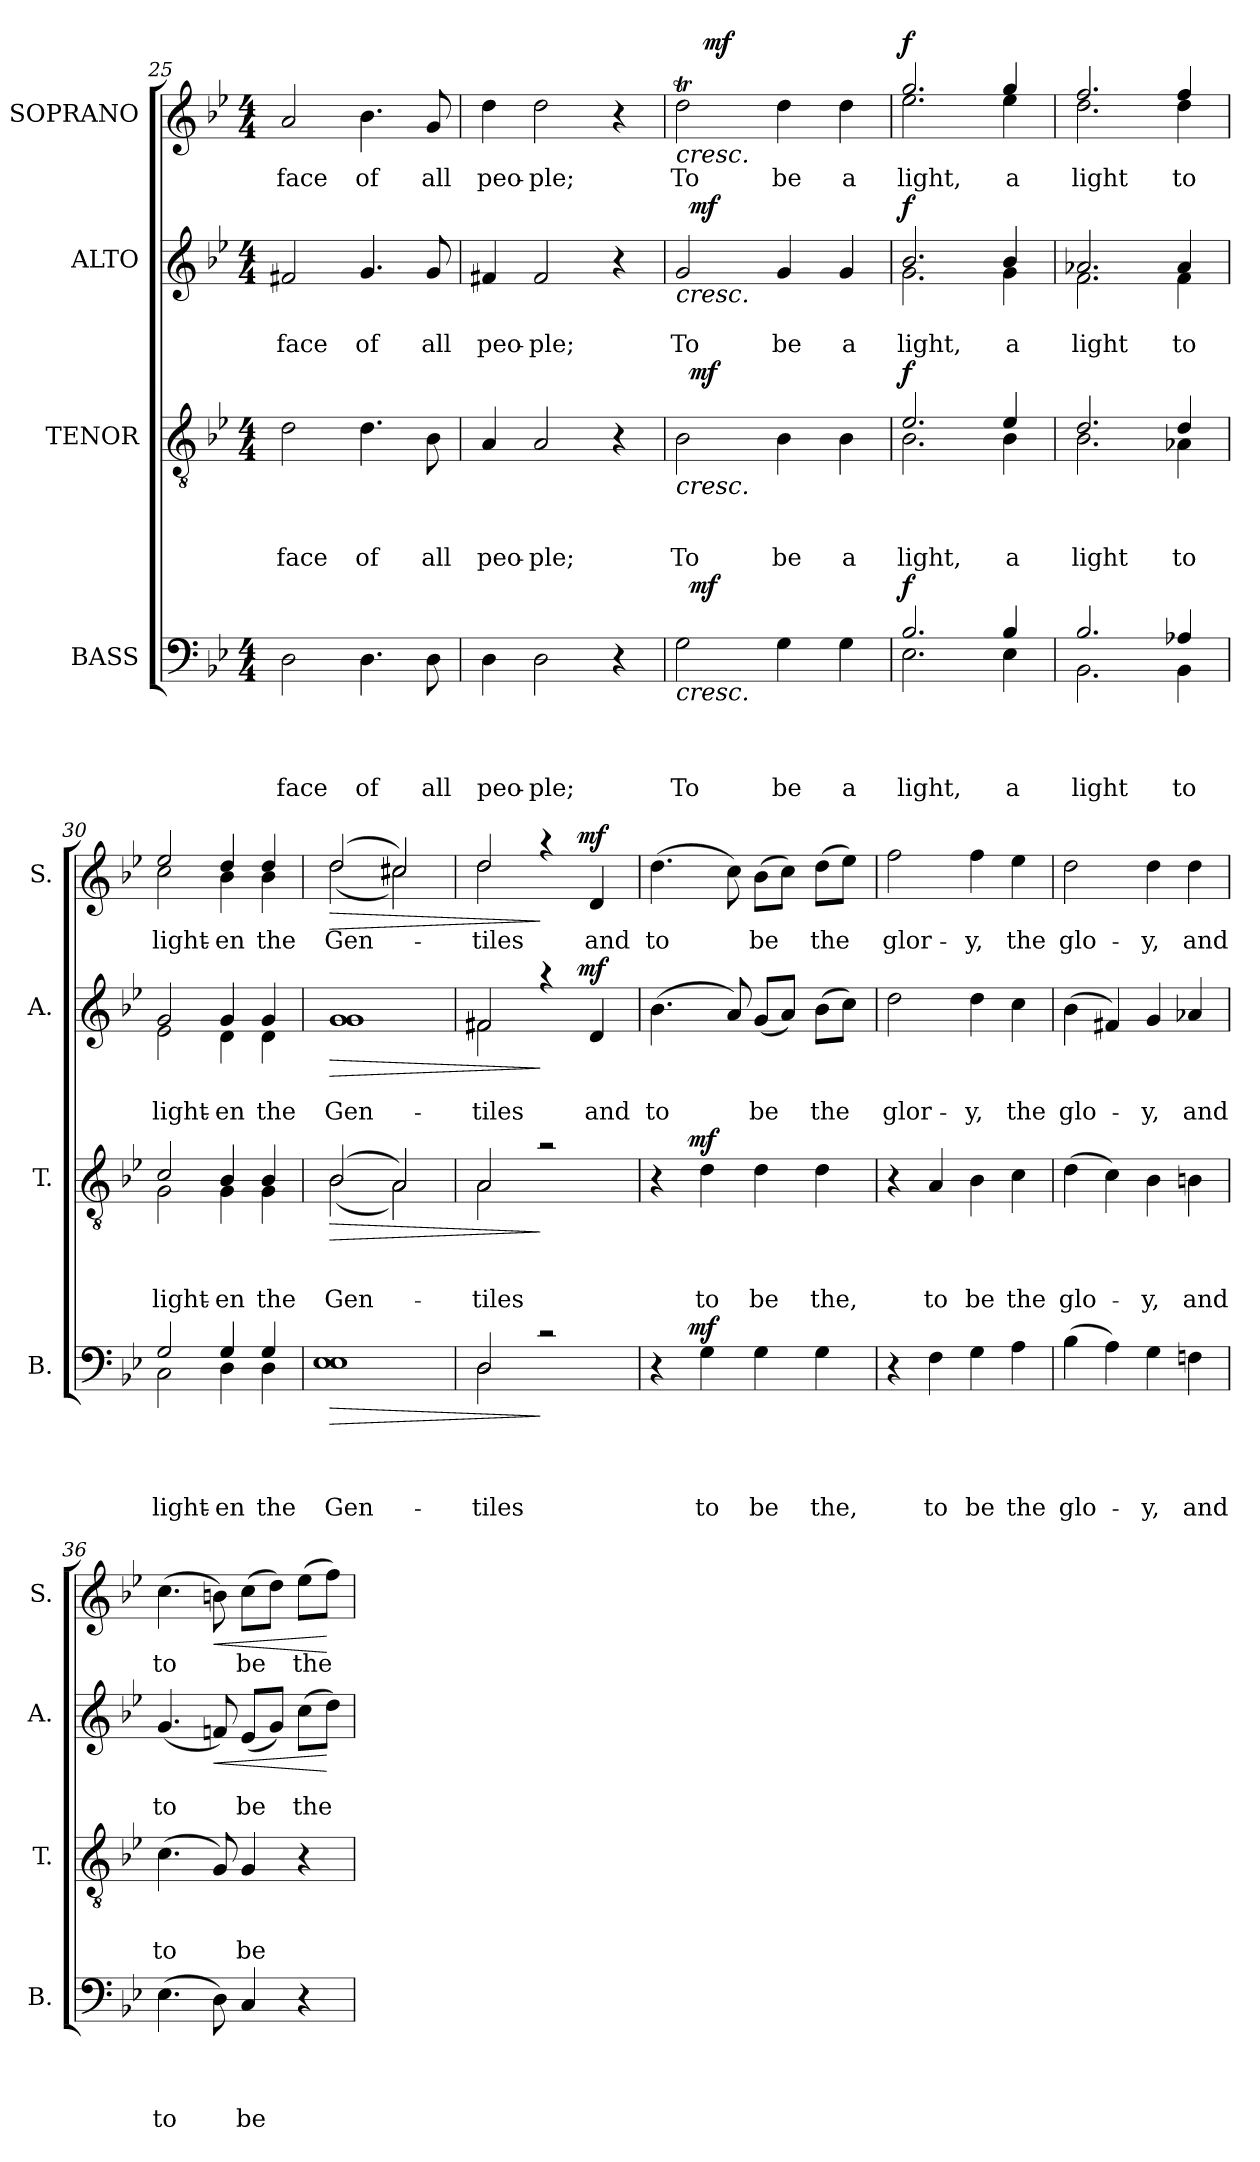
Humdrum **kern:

**kern	**text	**text	**text	**text	**dynam	**kern	**text	**text	**text	**dynam	**kern	**text	**text	**dynam	**kern	**text	**dynam
*part4	*part4	*part4	*part4	*part4	*part4	*part3	*part3	*part3	*part3	*part3	*part2	*part2	*part2	*part2	*part1	*part1	*part1
*staff4	*staff4	*staff4	*staff4	*staff4	*staff4	*staff3	*staff3	*staff3	*staff3	*staff3	*staff2	*staff2	*staff2	*staff2	*staff1	*staff1	*staff1
*I"BASS	*	*	*	*	*	*I"TENOR	*	*	*	*	*I"ALTO	*	*	*	*I"SOPRANO	*	*
*I'B.	*	*	*	*	*	*I'T.	*	*	*	*	*I'A.	*	*	*	*I'S.	*	*
*clefF4	*	*	*	*	*	*clefGv2	*	*	*	*	*clefG2	*	*	*	*clefG2	*	*
*k[b-e-]	*	*	*	*	*	*k[b-e-]	*	*	*	*	*k[b-e-]	*	*	*	*k[b-e-]	*	*
*B-:	*	*	*	*	*	*B-:	*	*	*	*	*B-:	*	*	*	*B-:	*	*
*M4/4	*	*	*	*	*	*M4/4	*	*	*	*	*M4/4	*	*	*	*M4/4	*	*
=25	=25	=25	=25	=25	=25	=25	=25	=25	=25	=25	=25	=25	=25	=25	=25	=25	=25
!	!	!	!	!LO:LY:b	!	!	!	!	!LO:LY:b	!	!	!	!LO:LY:b	!	!	!LO:LY:b	!
2D\	.	.	.	face	.	2d\	.	.	face	.	2f#X/	.	face	.	2a/	face	.
!	!	!	!	!LO:LY:b	!	!	!	!	!LO:LY:b	!	!	!	!LO:LY:b	!	!	!LO:LY:b	!
4.D\	.	.	.	of	.	4.d\	.	.	of	.	4.g/	.	of	.	4.b-\	of	.
!	!	!	!	!LO:LY:b	!	!	!	!	!LO:LY:b	!	!	!	!LO:LY:b	!	!	!LO:LY:b	!
8D\	.	.	.	all	.	8B-\	.	.	all	.	8g/	.	all	.	8g/	all	.
=26	=26	=26	=26	=26	=26	=26	=26	=26	=26	=26	=26	=26	=26	=26	=26	=26	=26
!	!	!	!	!LO:LY:b	!	!	!	!	!LO:LY:b	!	!	!	!LO:LY:b	!	!	!LO:LY:b	!
4D\	.	.	.	peo-	.	4A/	.	.	peo-	.	4f#X/	.	peo-	.	4dd\	peo-	.
!	!	!	!	!LO:LY:b	!	!	!	!	!LO:LY:b	!	!	!	!LO:LY:b	!	!	!LO:LY:b	!
2D\	.	.	.	-ple;	.	2A/	.	.	-ple;	.	2f#/	.	-ple;	.	2dd\	-ple;	.
4r	.	.	.	.	.	4r	.	.	.	.	4r	.	.	.	4r	.	.
=27	=27	=27	=27	=27	=27	=27	=27	=27	=27	=27	=27	=27	=27	=27	=27	=27	=27
!	!	!	!	!LO:LY:b	!LO:HP:b	!	!	!	!LO:LY:b	!LO:HP:b	!	!	!LO:LY:b	!LO:HP:b	!	!LO:LY:b	!LO:HP:b
*^	*	*	*	*	*	*^	*	*	*	*	*^	*	*	*	*^	*	*
2G>\	32ryy	.	.	.	To	<	2B->\	32ryy	.	.	To	<	2g</	32ryy	.	To	<	2ddt>\	16ryy	To	<
!	!	!	!	!	!	!LO:DY:a	!	!	!	!	!	!LO:DY:a	!	!	!	!	!LO:DY:a	!	!	!	!
.	2ryy	.	.	.	.	mf	.	2ryy	.	.	.	mf	.	2ryy	.	.	mf	.	.	.	.
!	!	!	!	!	!	!	!	!	!	!	!	!	!	!	!	!	!	!	!	!	!LO:DY:a
.	.	.	.	.	.	.	.	.	.	.	.	.	.	.	.	.	.	.	2...ryy	.	mf
!	!	!	!	!	!LO:LY:b	!	!	!	!	!	!LO:LY:b	!	!	!	!	!LO:LY:b	!	!	!	!LO:LY:b	!
4G\	.	.	.	.	be	.	4B-\	.	.	.	be	.	4g/	.	.	be	.	4dd\	.	be	.
.	4...ryy	.	.	.	.	.	.	4...ryy	.	.	.	.	.	4...ryy	.	.	.	.	.	.	.
!	!	!	!	!	!LO:LY:b	!	!	!	!	!	!LO:LY:b	!	!	!	!	!LO:LY:b	!	!	!	!LO:LY:b	!
4G\	.	.	.	.	a	.	4B-\	.	.	.	a	.	4g/	.	.	a	.	4dd\	.	a	.
.	.	.	.	.	.	[	.	.	.	.	.	[	.	.	.	.	[	.	.	.	[
!!LO:LB:g=z	!!
=28	=28	=28	=28	=28	=28	=28	=28	=28	=28	=28	=28	=28	=28	=28	=28	=28	=28	=28	=28	=28	=28
!	!	!	!	!	!LO:LY:b	!LO:DY:a	!	!	!	!	!LO:LY:b	!LO:DY:a	!	!	!	!LO:LY:b	!LO:DY:a	!	!	!LO:LY:b	!LO:DY:a
2.B-/	2.E-\	.	.	.	light,	f	2.e-/	2.B-\	.	.	light,	f	2.b-/	2.g\	.	light,	f	2.gg/	2.ee-\	light,	f
!	!	!	!	!	!LO:LY:b	!	!	!	!	!	!LO:LY:b	!	!	!	!	!LO:LY:b	!	!	!	!LO:LY:b	!
4B-/	4E-\	.	.	.	a	.	4e-/	4B-\	.	.	a	.	4b-/	4g\	.	a	.	4gg/	4ee-\	a	.
=29	=29	=29	=29	=29	=29	=29	=29	=29	=29	=29	=29	=29	=29	=29	=29	=29	=29	=29	=29	=29	=29
!	!	!	!	!	!LO:LY:b	!	!	!	!	!	!LO:LY:b	!	!	!	!	!LO:LY:b	!	!	!	!LO:LY:b	!
2.B-/	2.BB-\	.	.	.	light	.	2.d/	2.B-\	.	.	light	.	2.a-X/	2.f\	.	light	.	2.ff/	2.dd\	light	.
!	!	!	!	!	!LO:LY:b	!	!	!	!	!	!LO:LY:b	!	!	!	!	!LO:LY:b	!	!	!	!LO:LY:b	!
4A-X/	4BB-\	.	.	.	to	.	4d/	4A-X\	.	.	to	.	4a-/	4f\	.	to	.	4ff/	4dd\	to	.
=30	=30	=30	=30	=30	=30	=30	=30	=30	=30	=30	=30	=30	=30	=30	=30	=30	=30	=30	=30	=30	=30
!	!	!	!	!	!LO:LY:b	!	!	!	!	!	!LO:LY:b	!	!	!	!	!LO:LY:b	!	!	!	!LO:LY:b	!
2G/	2C\	.	.	.	light-	.	2c/	2G\	.	.	light-	.	2g/	2e-\	.	light-	.	2ee-/	2cc\	light-	.
!	!	!	!	!	!LO:LY:b	!	!	!	!	!	!LO:LY:b	!	!	!	!	!LO:LY:b	!	!	!	!LO:LY:b	!
4G/	4D\	.	.	.	-en	.	4B-/	4G\	.	.	-en	.	4g/	4d\	.	-en	.	4dd/	4b-\	-en	.
!	!	!	!	!	!LO:LY:b	!	!	!	!	!	!LO:LY:b	!	!	!	!	!LO:LY:b	!	!	!	!LO:LY:b	!
4G/	4D\	.	.	.	the	.	4B-/	4G\	.	.	the	.	4g/	4d\	.	the	.	4dd/	4b-\	the	.
=31	=31	=31	=31	=31	=31	=31	=31	=31	=31	=31	=31	=31	=31	=31	=31	=31	=31	=31	=31	=31	=31
!	!	!	!	!	!LO:LY:b	!LO:HP:b	!	!	!	!	!LO:LY:b	!LO:HP:b	!	!	!	!LO:LY:b	!LO:HP:b	!	!	!LO:LY:b	!LO:HP:b
*v	*v	*	*	*	*	*	*	*	*	*	*	*	*v	*v	*	*	*	*	*	*	*
1E- 1E-	.	.	.	Gen-	>	(2B-/	(<2B-\	.	.	Gen-	>	1g 1g	.	Gen-	>	(2dd/	(<2dd\	Gen-	>
.	.	.	.	.	.	2A/)	2A\)	.	.	.	.	.	.	.	.	2cc#X/)	2cc#\)	.	.
=32	=32	=32	=32	=32	=32	=32	=32	=32	=32	=32	=32	=32	=32	=32	=32	=32	=32	=32	=32
!	!	!	!	!LO:LY:b	!	!	!	!	!	!LO:LY:b	!	!	!	!LO:LY:b	!	!	!	!LO:LY:b	!
*^	*	*	*	*	*	*	*	*	*	*	*	*^	*	*	*	*	*^	*	*
*	*	*	*	*	*	*	*	*	*	*	*	*	*	*^	*	*	*	*	*	*	*	*
2D/	2D\	.	.	.	-tiles	.	2A/	2A\	.	.	-tiles	.	2f#X/	2f#\	2ryy	.	-tiles	.	2dd/	2dd\	2ryy	-tiles	.
2rc	2ryy	.	.	.	.	]	2ra	2ryy	.	.	.	]	4raa	2ryy	8..ryy	.	.	]	4raa	2ryy	8..ryy	.	]
!	!	!	!	!	!	!	!	!	!	!	!	!	!	!	!	!	!	!LO:DY:a	!	!	!	!	!LO:DY:a
.	.	.	.	.	.	.	.	.	.	.	.	.	.	.	4ryy	.	.	mf	.	.	4ryy	.	mf
!	!	!	!	!	!	!	!	!	!	!	!	!	!	!	!	!	!LO:LY:b	!	!	!	!	!LO:LY:b	!
.	.	.	.	.	.	.	.	.	.	.	.	.	4d/	.	.	.	and	.	4d/	.	.	and	.
.	.	.	.	.	.	.	.	.	.	.	.	.	.	.	32ryy	.	.	.	.	.	32ryy	.	.
!!LO:LB:g=z
=33	=33	=33	=33	=33	=33	=33	=33	=33	=33	=33	=33	=33	=33	=33	=33	=33	=33	=33	=33	=33	=33	=33	=33
!	!	!	!	!	!	!	!	!	!	!	!	!	!	!	!	!	!LO:LY:b	!	!	!	!	!LO:LY:b	!
*	*	*	*	*	*	*	*	*	*	*	*	*	*v	*v	*v	*	*	*	*	*	*	*	*
*	*	*	*	*	*	*	*	*	*	*	*	*	*	*	*	*	*v	*v	*v	*	*
4r	8..ryy	.	.	.	.	.	4r	8..ryy	.	.	.	.	(>4.b-\	.	to	.	(>4.dd\	to	.
!	!	!	!	!	!	!LO:DY:a	!	!	!	!	!	!LO:DY:a	!	!	!	!	!	!	!
.	2ryy	.	.	.	.	mf	.	2ryy	.	.	.	mf	.	.	.	.	.	.	.
!	!	!	!	!	!LO:LY:b	!	!	!	!	!	!LO:LY:b	!	!	!	!	!	!	!	!
4G\	.	.	.	.	to	.	4d\	.	.	.	to	.	.	.	.	.	.	.	.
.	.	.	.	.	.	.	.	.	.	.	.	.	8a/)	.	.	.	8cc\)	.	.
!	!	!	!	!	!LO:LY:b	!	!	!	!	!	!LO:LY:b	!	!	!	!LO:LY:b	!	!	!LO:LY:b	!
4G\	.	.	.	.	be	.	4d\	.	.	.	be	.	(<8g/L	.	be	.	(>8b-\L	be	.
.	.	.	.	.	.	.	.	.	.	.	.	.	8a/J)	.	.	.	8cc\J)	.	.
.	4ryy	.	.	.	.	.	.	4ryy	.	.	.	.	.	.	.	.	.	.	.
!	!	!	!	!	!LO:LY:b	!	!	!	!	!	!LO:LY:b	!	!	!	!LO:LY:b	!	!	!LO:LY:b	!
4G\	.	.	.	.	the,	.	4d\	.	.	.	the,	.	(>8b-\L	.	the	.	(>8dd\L	the	.
.	.	.	.	.	.	.	.	.	.	.	.	.	8cc\J)	.	.	.	8ee-\J)	.	.
.	32ryy	.	.	.	.	.	.	32ryy	.	.	.	.	.	.	.	.	.	.	.
=34	=34	=34	=34	=34	=34	=34	=34	=34	=34	=34	=34	=34	=34	=34	=34	=34	=34	=34	=34
!	!	!	!	!	!	!	!	!	!	!	!	!	!	!	!LO:LY:b	!	!	!LO:LY:b	!
*v	*v	*	*	*	*	*	*	*	*	*	*	*	*	*	*	*	*	*	*
*	*	*	*	*	*	*v	*v	*	*	*	*	*	*	*	*	*	*	*
4r	.	.	.	.	.	4r	.	.	.	.	2dd\	.	glor-	.	2ff\	glor-	.
!	!	!	!	!LO:LY:b	!	!	!	!	!LO:LY:b	!	!	!	!	!	!	!	!
4F\	.	.	.	to	.	4A/	.	.	to	.	.	.	.	.	.	.	.
!	!	!	!	!LO:LY:b	!	!	!	!	!LO:LY:b	!	!	!	!LO:LY:b	!	!	!LO:LY:b	!
4G\	.	.	.	be	.	4B-\	.	.	be	.	4dd\	.	-y,	.	4ff\	-y,	.
!	!	!	!	!LO:LY:b	!	!	!	!	!LO:LY:b	!	!	!	!LO:LY:b	!	!	!LO:LY:b	!
4A\	.	.	.	the	.	4c\	.	.	the	.	4cc\	.	the	.	4ee-\	the	.
=35	=35	=35	=35	=35	=35	=35	=35	=35	=35	=35	=35	=35	=35	=35	=35	=35	=35
!	!	!	!	!LO:LY:b	!	!	!	!	!LO:LY:b	!	!	!	!LO:LY:b	!	!	!LO:LY:b	!
(>4B-\	.	.	.	glo-	.	(>4d\	.	.	glo-	.	(>4b-\	.	glo-	.	2dd\	glo-	.
4A\)	.	.	.	.	.	4c\)	.	.	.	.	4f#X/)	.	.	.	.	.	.
!	!	!	!	!LO:LY:b	!	!	!	!	!LO:LY:b	!	!	!	!LO:LY:b	!	!	!LO:LY:b	!
4G\	.	.	.	-y,	.	4B-\	.	.	-y,	.	4g/	.	-y,	.	4dd\	-y,	.
!	!	!	!	!LO:LY:b	!	!	!	!	!LO:LY:b	!	!	!	!LO:LY:b	!	!	!LO:LY:b	!
4Fn\	.	.	.	and	.	4Bn\	.	.	and	.	4a-X/	.	and	.	4dd\	and	.
=36	=36	=36	=36	=36	=36	=36	=36	=36	=36	=36	=36	=36	=36	=36	=36	=36	=36
!	!	!	!	!LO:LY:b	!	!	!	!	!LO:LY:b	!	!	!	!LO:LY:b	!	!	!LO:LY:b	!
(>4.E-\	.	.	.	to	.	(>4.c\	.	.	to	.	(<4.g/	.	to	.	(>4.cc\	to	.
!	!	!	!	!	!	!	!	!	!	!	!	!	!	!LO:HP:b	!	!	!LO:HP:b
8D\)	.	.	.	.	.	8G/)	.	.	.	.	8fn/)	.	.	<	8bn\)	.	<
!	!	!	!	!LO:LY:b	!	!	!	!	!LO:LY:b	!	!	!	!LO:LY:b	!	!	!LO:LY:b	!
4C/	.	.	.	be	.	4G/	.	.	be	.	(<8e-/L	.	be	.	(>8cc\L	be	.
.	.	.	.	.	.	.	.	.	.	.	8g/J)	.	.	.	8dd\J)	.	.
!	!	!	!	!	!	!	!	!	!	!	!	!	!LO:LY:b	!	!	!LO:LY:b	!
4r	.	.	.	.	.	4r	.	.	.	.	(>8cc\L	.	the	.	(>8ee-\L	the	.
.	.	.	.	.	.	.	.	.	.	.	8dd\J)	.	.	[	8ff\J)	.	[
=	=	=	=	=	=	=	=	=	=	=	=	=	=	=	=	=	=
*-	*-	*-	*-	*-	*-	*-	*-	*-	*-	*-	*-	*-	*-	*-	*-	*-	*-
